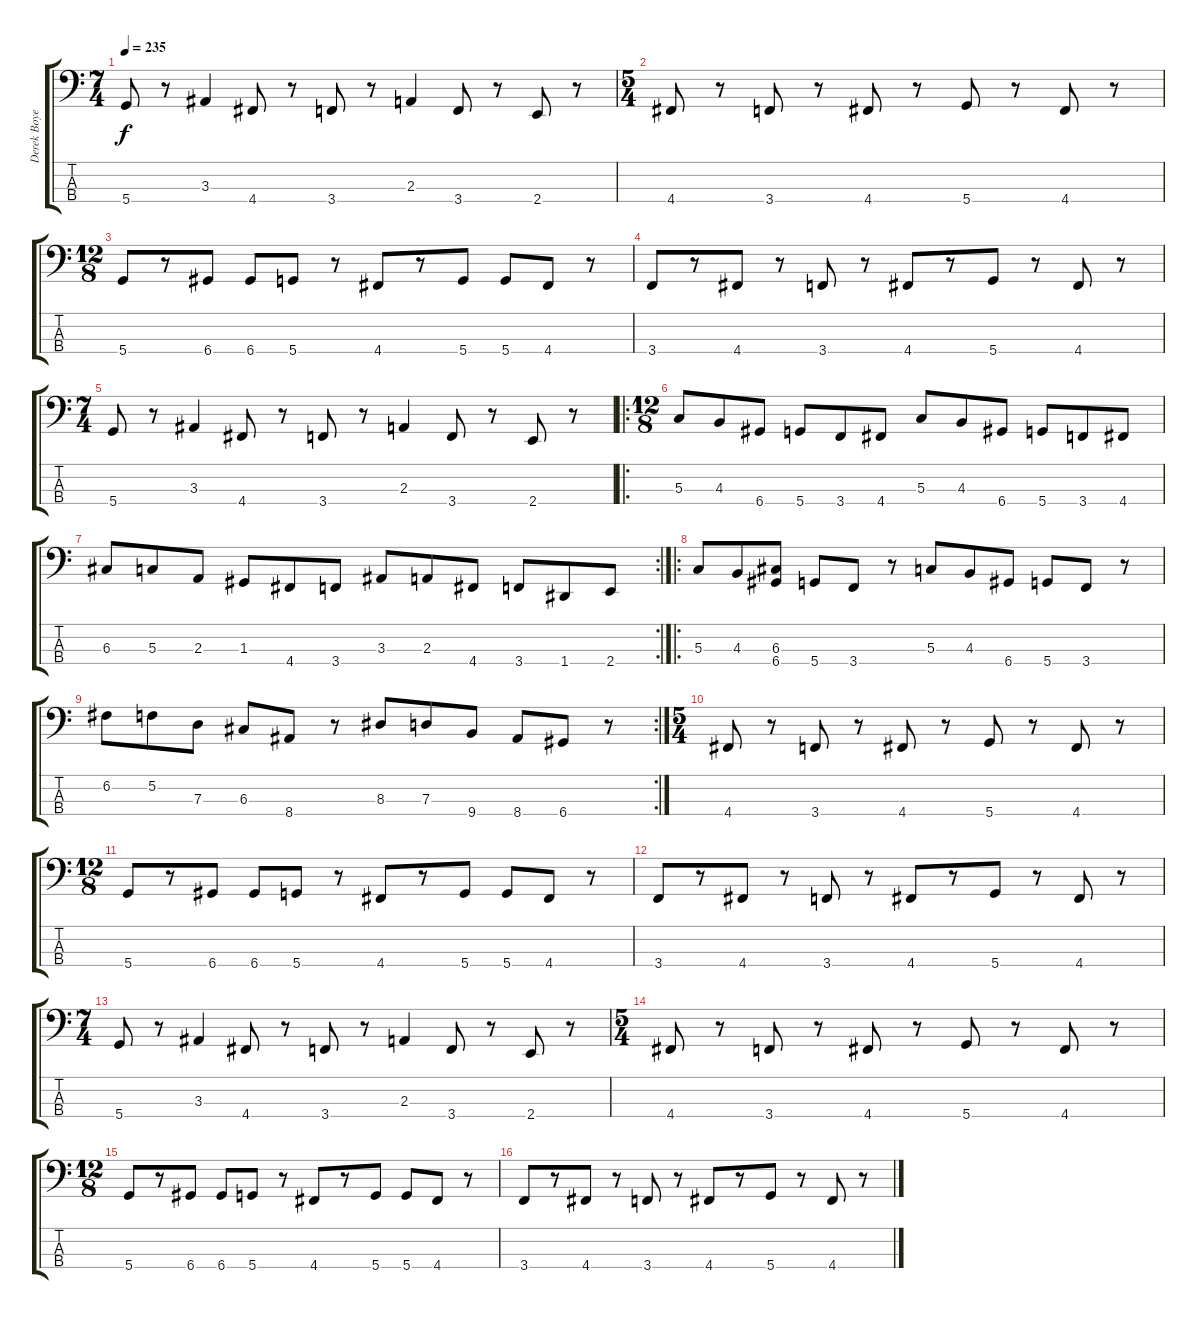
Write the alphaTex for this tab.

\track ("Derek Boyer" "Derek Boye") {instrument electricbassfinger}
\staff {score tabs}
\tuning (F2 C2 G1 D1) {hide}
\ts (7 4)
\tempo 235
\clef f4
\ks c
5.4.8{dy f} r.8 3.3.4 4.4.8 r.8 3.4.8 r.8 2.3.4 3.4.8 r.8 2.4.8 r.8 |
\ts (5 4)
4.4.8 r.8 3.4.8 r.8 4.4.8 r.8 5.4.8 r.8 4.4.8 r.8 |
\ts (12 8)
5.4.8 r.8 6.4.8 6.4.8 5.4.8 r.8 4.4.8 r.8 5.4.8 5.4.8 4.4.8 r.8 |
3.4.8 r.8 4.4.8 r.8 3.4.8 r.8 4.4.8 r.8 5.4.8 r.8 4.4.8 r.8 |
\ts (7 4)
5.4.8 r.8 3.3.4 4.4.8 r.8 3.4.8 r.8 2.3.4 3.4.8 r.8 2.4.8 r.8 |
\ro
\ts (12 8)
5.3.8 4.3.8 6.4.8 5.4.8 3.4.8 4.4.8 5.3.8 4.3.8 6.4.8 5.4.8 3.4.8 4.4.8 |
\rc 2
6.3.8 5.3.8 2.3.8 1.3.8 4.4.8 3.4.8 3.3.8 2.3.8 4.4.8 3.4.8 1.4.8 2.4.8 |
\ro
5.3.8 4.3.8 (6.3 6.4).8 5.4.8 3.4.8 r.8 5.3.8 4.3.8 6.4.8 5.4.8 3.4.8 r.8 |
\rc 2
6.2.8 5.2.8 7.3.8 6.3.8 8.4.8 r.8 8.3.8 7.3.8 9.4.8 8.4.8 6.4.8 r.8 |
\ts (5 4)
4.4.8 r.8 3.4.8 r.8 4.4.8 r.8 5.4.8 r.8 4.4.8 r.8 |
\ts (12 8)
5.4.8 r.8 6.4.8 6.4.8 5.4.8 r.8 4.4.8 r.8 5.4.8 5.4.8 4.4.8 r.8 |
3.4.8 r.8 4.4.8 r.8 3.4.8 r.8 4.4.8 r.8 5.4.8 r.8 4.4.8 r.8 |
\ts (7 4)
5.4.8 r.8 3.3.4 4.4.8 r.8 3.4.8 r.8 2.3.4 3.4.8 r.8 2.4.8 r.8 |
\ts (5 4)
4.4.8 r.8 3.4.8 r.8 4.4.8 r.8 5.4.8 r.8 4.4.8 r.8 |
\ts (12 8)
5.4.8 r.8 6.4.8 6.4.8 5.4.8 r.8 4.4.8 r.8 5.4.8 5.4.8 4.4.8 r.8 |
3.4.8 r.8 4.4.8 r.8 3.4.8 r.8 4.4.8 r.8 5.4.8 r.8 4.4.8 r.8
